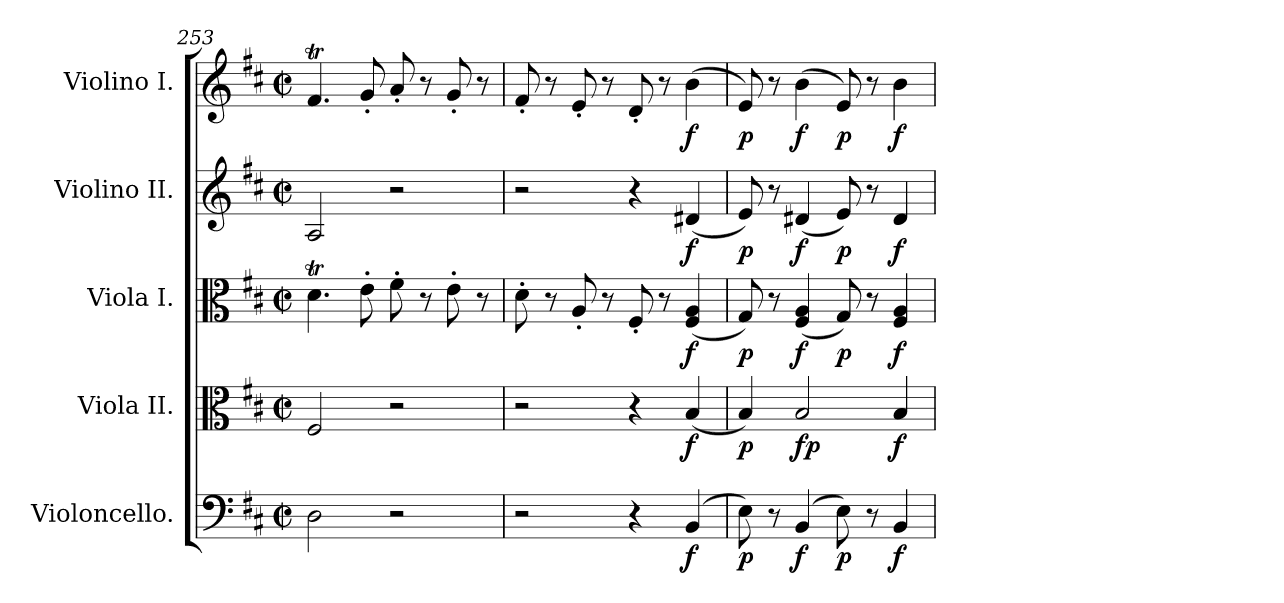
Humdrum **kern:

**kern	**dynam	**kern	**dynam	**kern	**dynam	**kern	**dynam	**kern	**dynam
*part5	*part5	*part4	*part4	*part3	*part3	*part2	*part2	*part1	*part1
*staff5	*staff5	*staff4	*staff4	*staff3	*staff3	*staff2	*staff2	*staff1	*staff1
*I"Violoncello.	*	*I"Viola II.	*	*I"Viola I.	*	*I"Violino II.	*	*I"Violino I.	*
*I'Vc	*	*I'Vla	*	*I'Vla	*	*I'Vln	*	*I'Vln	*
*clefF4	*	*clefC3	*	*clefC3	*	*clefG2	*	*clefG2	*
*k[f#c#]	*	*k[f#c#]	*	*k[f#c#]	*	*k[f#c#]	*	*k[f#c#]	*
*M2/2	*	*M2/2	*	*M2/2	*	*M2/2	*	*M2/2	*
*met(c|)	*	*met(c|)	*	*met(c|)	*	*met(c|)	*	*met(c|)	*
=253	=253	=253	=253	=253	=253	=253	=253	=253	=253
2D\	.	2F#/	.	4.dT\	.	2A/	.	4.f#t/	.
.	.	.	.	8e'\	.	.	.	8g'/	.
2r	.	2r	.	8f#'\	.	2r	.	8a'/	.
.	.	.	.	8r	.	.	.	8r	.
.	.	.	.	8e'\	.	.	.	8g'/	.
.	.	.	.	8r	.	.	.	8r	.
=254	=254	=254	=254	=254	=254	=254	=254	=254	=254
2r	.	2r	.	8d'\	.	2r	.	8f#'/	.
.	.	.	.	8r	.	.	.	8r	.
.	.	.	.	8A'/	.	.	.	8e'/	.
.	.	.	.	8r	.	.	.	8r	.
4r	.	4r	.	8F#'/	.	4r	.	8d'/	.
.	.	.	.	8r	.	.	.	8r	.
!	!LO:DY:b	!	!LO:DY:b	!	!LO:DY:b	!	!LO:DY:b	!	!LO:DY:b
(>4BB/	f	(<4B/	f	(<4F#/ 4A/	f	(<4d#X/	f	(>4b\	f
!!LO:PB:g=z
=255	=255	=255	=255	=255	=255	=255	=255	=255	=255
!	!LO:DY:b	!	!LO:DY:b	!	!LO:DY:b	!	!LO:DY:b	!	!LO:DY:b
8E\)	p	4B/)	p	8G/)	p	8e/)	p	8e/)	p
8r	.	.	.	8r	.	8r	.	8r	.
!	!LO:DY:b	!	!LO:DY:b	!	!LO:DY:b	!	!LO:DY:b	!	!LO:DY:b
(>4BB/	f	2B/	fp	(<4F#/ 4A/	f	(<4d#X/	f	(>4b\	f
!	!LO:DY:b	!	!	!	!LO:DY:b	!	!LO:DY:b	!	!LO:DY:b
8E\)	p	.	.	8G/)	p	8e/)	p	8e/)	p
8r	.	.	.	8r	.	8r	.	8r	.
!	!LO:DY:b	!	!LO:DY:b	!	!LO:DY:b	!	!LO:DY:b	!	!LO:DY:b
4BB/	f	4B/	f	4F#/ 4A/	f	4d#/	f	4b\	f
=	=	=	=	=	=	=	=	=	=
*-	*-	*-	*-	*-	*-	*-	*-	*-	*-
